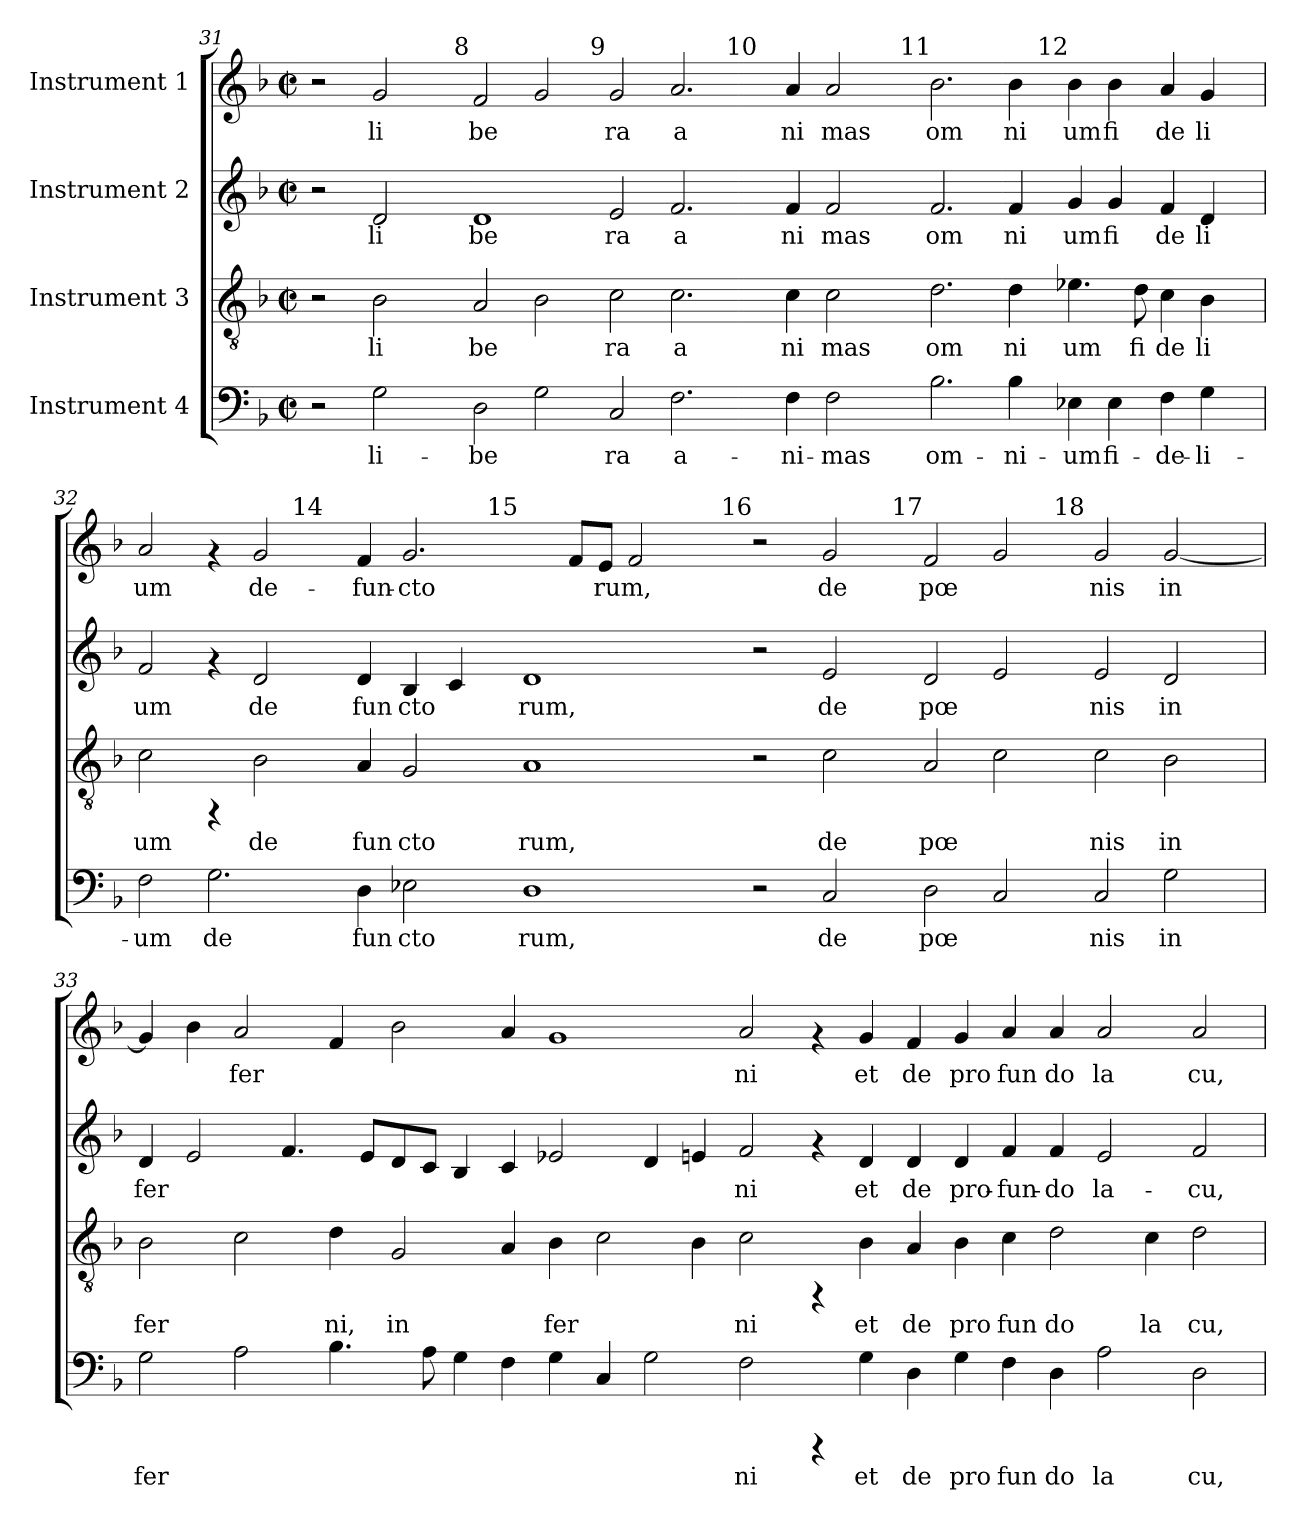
**kern	**text	**kern	**text	**kern	**text	**kern	**text
*part4	*part4	*part3	*part3	*part2	*part2	*part1	*part1
*staff4	*staff4	*staff3	*staff3	*staff2	*staff2	*staff1	*staff1
*I"Instrument 4	*	*I"Instrument 3	*	*I"Instrument 2	*	*I"Instrument 1	*
!!LO:LB:g=z
*clefF4	*	*clefGv2	*	*clefG2	*	*clefG2	*
*k[b-]	*	*k[b-]	*	*k[b-]	*	*k[b-]	*
*F:	*	*F:	*	*F:	*	*F:	*
*M2/2	*	*M2/2	*	*M2/2	*	*M2/2	*
*met(c|)	*	*met(c|)	*	*met(c|)	*	*met(c|)	*
=31	=31	=31	=31	=31	=31	=31	=31
*	*	*	*	*	*	*^	*
*	*	*	*	*	*	*	*^	*
2r	.	2r	.	2r	.	2r	2ryy	1ryy	.
!	!LO:LY:b	!	!LO:LY:b	!	!LO:LY:b	!	!	!	!LO:LY:b
2G\	li-	2B-\	li	2d/	li	2g/	4ryy	.	li
.	.	.	.	.	.	.	8ryy	.	.
.	.	.	.	.	.	.	32.ryy	.	.
!	!	!	!	!	!	!	!LO:TX:a:t=8	!	!
.	.	.	.	.	.	.	1ryy	.	.
!	!LO:LY:b	!	!LO:LY:b	!	!LO:LY:b	!	!	!	!LO:LY:b
2D\	-be-	2A/	be	1d	be	2f/	.	1ryy	be
!	!LO:LY:b	!	!LO:LY:b	!	!	!	!	!	!LO:LY:b
2G\	--	2B-\	.	.	.	2g/	.	.	.
!	!	!	!	!	!	!	!LO:TX:a:t=9	!	!
.	.	.	.	.	.	.	1ryy	.	.
!	!LO:LY:b	!	!LO:LY:b	!	!LO:LY:b	!	!	!	!LO:LY:b
2C/	-ra	2c\	ra	2e/	ra	2g/	.	1ryy	ra
!	!LO:LY:b	!	!LO:LY:b	!	!LO:LY:b	!	!	!	!LO:LY:b
2.F\	a-	2.c\	a	2.f/	a	2.a/	.	.	a
!	!	!	!	!	!	!	!LO:TX:a:t=10	!	!
.	.	.	.	.	.	.	1ryy	.	.
.	.	.	.	.	.	.	.	2ryy	.
!	!LO:LY:b	!	!LO:LY:b	!	!LO:LY:b	!	!	!	!LO:LY:b
4F\	-ni-	4c\	ni	4f/	ni	4a/	.	.	ni
!	!LO:LY:b	!	!LO:LY:b	!	!LO:LY:b	!	!	!	!LO:LY:b
2F\	-mas	2c\	mas	2f/	mas	2a/	.	4ryy	mas
.	.	.	.	.	.	.	.	8ryy	.
.	.	.	.	.	.	.	.	64ryy	.
!	!	!	!	!	!	!	!	!LO:TX:a:t=11	!
.	.	.	.	.	.	.	.	1ryy	.
.	.	.	.	.	.	.	1ryy	.	.
!	!LO:LY:b	!	!LO:LY:b	!	!LO:LY:b	!	!	!	!LO:LY:b
2.B-\	om-	2.d\	om	2.f/	om	2.b-\	.	.	om
!	!LO:LY:b	!	!LO:LY:b	!	!LO:LY:b	!	!	!	!LO:LY:b
4B-\	-ni-	4d\	ni	4f/	ni	4b-\	.	.	ni
!	!	!	!	!	!	!	!	!LO:TX:a:t=12	!
.	.	.	.	.	.	.	.	1ryy	.
.	.	.	.	.	.	.	1ryy	.	.
!	!LO:LY:b	!	!LO:LY:b	!	!LO:LY:b	!	!	!	!LO:LY:b
4E-X\	-um	4.e-\	um	4g/	um	4b-\	.	.	um
!	!LO:LY:b	!	!	!	!LO:LY:b	!	!	!	!LO:LY:b
4E-\	fi-	.	.	4g/	fi	4b-\	.	.	fi
!	!	!	!LO:LY:b	!	!	!	!	!	!
.	.	8d\	fi	.	.	.	.	.	.
!	!LO:LY:b	!	!LO:LY:b	!	!LO:LY:b	!	!	!	!LO:LY:b
4F\	-de-	4c\	de	4f/	de	4a/	.	.	de
!	!LO:LY:b	!	!LO:LY:b	!	!LO:LY:b	!	!	!	!LO:LY:b
4G\	-li-	4B-\	li	4d/	li	4g/	.	.	li
.	.	.	.	.	.	.	.	16..ryy	.
.	.	.	.	.	.	.	16ryy	.	.
.	.	.	.	.	.	.	64ryy	.	.
!!LO:LB:g=z
=32	=32	=32	=32	=32	=32	=32	=32	=32	=32
!	!LO:LY:b	!	!LO:LY:b	!	!LO:LY:b	!	!	!	!LO:LY:b
*	*	*	*	*	*	*	*	*^	*
2F\	-um	2c\	um	2f/	um	2a/	2...ryy	1ryy	1ryy	um
!	!LO:LY:b	!	!	!	!	!	!	!	!	!
2.G\	de	4rFF	.	4rf	.	4rf	.	.	.	.
!	!	!	!LO:LY:b	!	!LO:LY:b	!	!	!	!	!LO:LY:b
.	.	2B-\	de	2d/	de	2g/	.	.	.	de-
!	!	!	!	!	!	!	!LO:TX:a:t=14	!	!	!
.	.	.	.	.	.	.	1ryy	.	.	.
.	.	.	.	.	.	.	.	2ryy	1ryy	.
!	!LO:LY:b	!	!LO:LY:b	!	!LO:LY:b	!	!	!	!	!LO:LY:b
4D\	fun	4A/	fun	4d/	fun	4f/	.	.	.	-fun-
!	!LO:LY:b	!	!LO:LY:b	!	!LO:LY:b	!	!	!	!	!LO:LY:b
2E-\	cto	2G/	cto	4B-/	cto	2.g/	.	4ryy	.	-cto-
!	!	!	!	!	!LO:LY:b	!	!	!	!	!
.	.	.	.	4c/	.	.	.	8ryy	.	.
.	.	.	.	.	.	.	.	64ryy	.	.
!	!	!	!	!	!	!	!	!LO:TX:a:t=15	!	!
.	.	.	.	.	.	.	.	1ryy	.	.
.	.	.	.	.	.	.	1ryy	.	.	.
!	!LO:LY:b	!	!LO:LY:b	!	!LO:LY:b	!	!	!	!	!
1D	rum,	1A	rum,	1d	rum,	.	.	.	2ryy	.
!	!	!	!	!	!	!	!	!	!	!LO:LY:b
.	.	.	.	.	.	8f/L	.	.	.	--
!	!	!	!	!	!	!	!	!	!	!LO:LY:b
.	.	.	.	.	.	8e/J	.	.	.	-rum,
!	!	!	!	!	!	!	!	!	!	!LO:LY:b
.	.	.	.	.	.	2f/	.	.	4ryy	.
.	.	.	.	.	.	.	.	.	8ryy	.
.	.	.	.	.	.	.	.	.	32ryy	.
.	.	.	.	.	.	.	.	1ryy	.	.
!	!	!	!	!	!	!	!	!	!LO:TX:a:t=16	!
.	.	.	.	.	.	.	.	.	1ryy	.
.	.	.	.	.	.	.	1ryy	.	.	.
2r	.	2r	.	2r	.	2r	.	.	.	.
!	!LO:LY:b	!	!LO:LY:b	!	!LO:LY:b	!	!	!	!	!LO:LY:b
2C/	de	2c\	de	2e/	de	2g/	.	.	.	de
.	.	.	.	.	.	.	.	1ryy	.	.
!	!	!	!	!	!	!	!	!	!LO:TX:a:t=17	!
.	.	.	.	.	.	.	.	.	1ryy	.
.	.	.	.	.	.	.	1ryy	.	.	.
!	!LO:LY:b	!	!LO:LY:b	!	!LO:LY:b	!	!	!	!	!LO:LY:b
2D\	pœ	2A/	pœ	2d/	pœ	2f/	.	.	.	pœ-
!	!LO:LY:b	!	!LO:LY:b	!	!LO:LY:b	!	!	!	!	!LO:LY:b
2C/	.	2c\	.	2e/	.	2g/	.	.	.	--
!	!	!	!	!	!	!	!	!LO:TX:a:t=18	!	!
.	.	.	.	.	.	.	.	1ryy	.	.
.	.	.	.	.	.	.	.	.	1ryy	.
.	.	.	.	.	.	.	1ryy	.	.	.
!	!LO:LY:b	!	!LO:LY:b	!	!LO:LY:b	!	!	!	!	!LO:LY:b
2C/	nis	2c\	nis	2e/	nis	2g/	.	.	.	-nis
!	!LO:LY:b	!	!LO:LY:b	!	!LO:LY:b	!	!	!	!	!LO:LY:b
2G\	in	2B-\	in	2d/	in	[>2g/	.	.	.	in-
.	.	.	.	.	.	.	.	16..ryy	.	.
.	.	.	.	.	.	.	.	.	16.ryy	.
.	.	.	.	.	.	.	16ryy	.	.	.
!!LO:PB:g=z
=33	=33	=33	=33	=33	=33	=33	=33	=33	=33	=33
!	!LO:LY:b	!	!LO:LY:b	!	!LO:LY:b	!	!	!	!	!LO:LY:a
*	*	*	*	*	*	*v	*v	*v	*v	*
2G\	fer	2B-\	fer	4d/	fer-	4g/]	--
!	!	!	!	!	!LO:LY:b	!	!LO:LY:a
.	.	.	.	2e/	--	4b-\	--
!	!LO:LY:b	!	!LO:LY:b	!	!	!	!LO:LY:a
2A\	.	2c\	.	.	.	2a/	-fer
!	!	!	!	!	!LO:LY:b	!	!
.	.	.	.	4.f/	--	.	.
!	!LO:LY:b	!	!LO:LY:b	!	!	!	!LO:LY:a
4.B-\	.	4d\	ni,	.	.	4f/	.
!	!	!	!	!	!LO:LY:b	!	!
.	.	.	.	8e/L	--	.	.
!	!	!	!LO:LY:b	!	!LO:LY:b	!	!LO:LY:a
.	.	2G/	in	8d/	--	2b-\	.
!	!LO:LY:b	!	!	!	!LO:LY:b	!	!
8A\	.	.	.	8c/J	--	.	.
!	!LO:LY:b	!	!	!	!LO:LY:b	!	!
4G\	.	.	.	4B-/	--	.	.
!	!LO:LY:b	!	!LO:LY:b	!	!LO:LY:b	!	!LO:LY:a
4F\	.	4A/	.	4c/	--	4a/	.
!	!LO:LY:b	!	!LO:LY:b	!	!LO:LY:b	!	!LO:LY:a
4G\	.	4B-\	fer	2e-/	--	1g	.
!	!LO:LY:b	!	!LO:LY:b	!	!	!	!
4C/	.	2c\	.	.	.	.	.
!	!LO:LY:b	!	!	!	!LO:LY:b	!	!
2G\	.	.	.	4d/	--	.	.
!	!	!	!LO:LY:b	!	!LO:LY:b	!	!
.	.	4B-\	.	4e/	--	.	.
!	!LO:LY:b	!	!LO:LY:b	!	!LO:LY:b	!	!LO:LY:a
2F\	ni	2c\	ni	2f/	-ni	2a/	ni
4rCCC	.	4rFF	.	4rf	.	4rf	.
!	!LO:LY:b	!	!LO:LY:b	!	!LO:LY:b	!	!LO:LY:a
4G\	et	4B-\	et	4d/	et	4g/	et
!	!LO:LY:b	!	!LO:LY:b	!	!LO:LY:b	!	!LO:LY:a
4D\	de	4A/	de	4d/	de	4f/	de
!	!LO:LY:b	!	!LO:LY:b	!	!LO:LY:b	!	!LO:LY:a
4G\	pro	4B-\	pro	4d/	pro-	4g/	pro
!	!LO:LY:b	!	!LO:LY:b	!	!LO:LY:b	!	!LO:LY:a
4F\	fun	4c\	fun	4f/	-fun-	4a/	fun
!	!LO:LY:b	!	!LO:LY:b	!	!LO:LY:b	!	!LO:LY:a
4D\	do	2d\	do	4f/	-do	4a/	do
!	!LO:LY:b	!	!	!	!LO:LY:b	!	!LO:LY:a
2A\	la	.	.	2e/	la-	2a/	la
!	!	!	!LO:LY:b	!	!	!	!
.	.	4c\	la	.	.	.	.
!	!LO:LY:b	!	!LO:LY:b	!	!LO:LY:b	!	!LO:LY:a
2D\	cu,	2d\	cu,	2f/	-cu,	2a/	cu,
=	=	=	=	=	=	=	=
*-	*-	*-	*-	*-	*-	*-	*-
